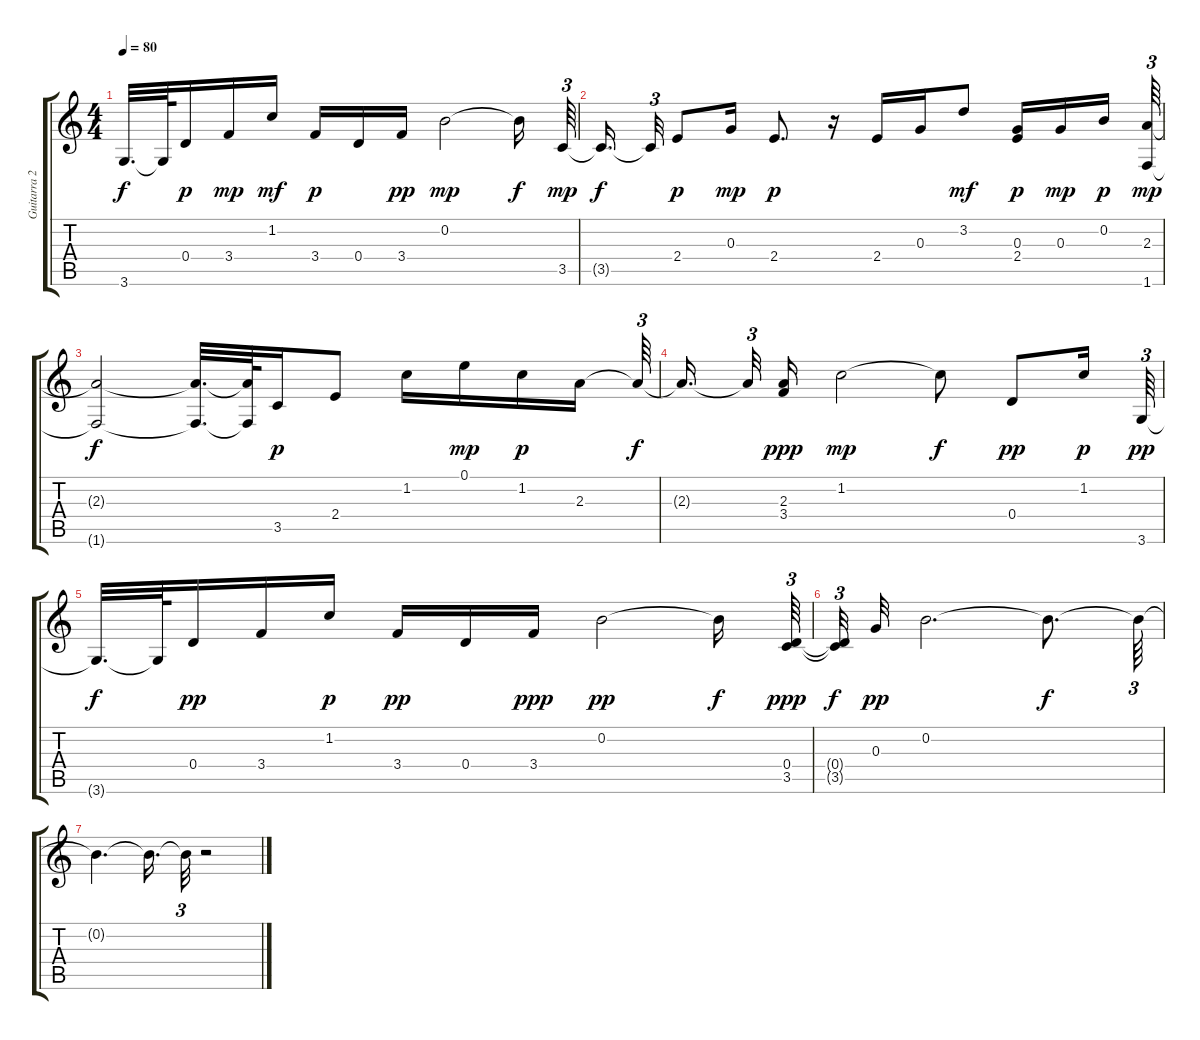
\track ("Guitarra 2" "Guitarra 2") {instrument acousticguitarsteel}
\staff {score tabs}
\tuning (E4 B3 G3 D3 A2 E2) {hide}
\ts (4 4)
\tempo 80
\clef g2
\ks c
3.6{t}.32{d dy f} 3.6{t}.64 0.4.16{dy p} 3.4.16{dy mp} 1.2.16{dy mf} 3.4.16{dy p} 0.4.16 3.4.16{dy pp} 0.2.2{dy mp} 0.2{t}.16{dy f} 3.5.64{tu (3 2) dy mp} |
3.5{t}.16{d dy f beam splitsecondary} 3.5{t}.32{tu (3 2)} 2.4.8{dy p} 0.3.16{dy mp} 2.4.8{d dy p} r.16 2.4.16 0.3.16 3.2.8{dy mf} (0.3 2.4).16{dy p} 0.3.16{dy mp} 0.2.16{dy p beam splitsecondary} (2.3 1.6).64{tu (3 2) dy mp} |
(2.3{t} 1.6{t}).2{dy f} (2.3{t} 1.6{t}).32{d} (2.3{t} 1.6{t}).64 3.5.16{dy p} 2.4.8 1.2.16 0.1.16{dy mp} 1.2.16{dy p} 2.3.16 2.3{t}.64{tu (3 2) dy f} |
2.3{t}.16{d beam splitsecondary} 2.3{t}.32{tu (3 2)} (2.3 3.4).16{dy ppp} 1.2.2{dy mp} 1.2{t}.8{dy f} 0.4.8{dy pp} 1.2.16{dy p} 3.6.64{tu (3 2) dy pp} |
3.6{t}.32{d dy f} 3.6{t}.64 0.4.16{dy pp} 3.4.16 1.2.16{dy p} 3.4.16{dy pp} 0.4.16 3.4.16{dy ppp} 0.2.2{dy pp} 0.2{t}.16{dy f} (0.4 3.5).64{tu (3 2) dy ppp} |
(0.4{t} 3.5{t}).32{tu (3 2) dy f} 0.3.32{dy pp} 0.2.2{d} 0.2{t}.8{d dy f} 0.2{t}.64{tu (3 2)} |
0.2{t}.4{d} 0.2{t}.16{d} 0.2{t}.32{tu (3 2)} r.2
